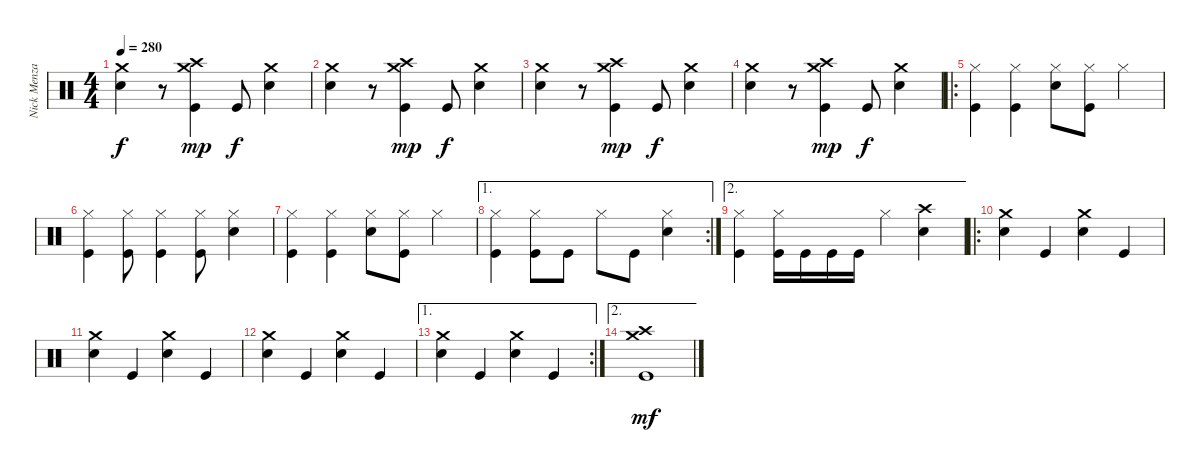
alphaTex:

\track ("Nick Menza" "Nick Menza") {instrument percussion}
\staff {score}
\articulation defaults
\ts (4 4)
\tempo 280
\clef neutral
\ks c
("Crash medium (hit)" "Snare (hit) 2").4{dy f} r.8 ("Crash high (hit)" "Crash medium (hit)" "Kick (hit)").4{dy mp} "Kick (hit)".8{dy f} ("Crash medium (hit)" "Snare (hit) 2").4 |
("Crash medium (hit)" "Snare (hit) 2").4 r.8 ("Crash high (hit)" "Crash medium (hit)" "Kick (hit)").4{dy mp} "Kick (hit)".8{dy f} ("Crash medium (hit)" "Snare (hit) 2").4 |
("Crash medium (hit)" "Snare (hit) 2").4 r.8 ("Crash high (hit)" "Crash medium (hit)" "Kick (hit)").4{dy mp} "Kick (hit)".8{dy f} ("Crash medium (hit)" "Snare (hit) 2").4 |
("Crash medium (hit)" "Snare (hit) 2").4 r.8 ("Crash high (hit)" "Crash medium (hit)" "Kick (hit)").4{dy mp} "Kick (hit)".8{dy f} ("Crash medium (hit)" "Snare (hit) 2").4 |
\ro
("Hi-Hat (closed)" "Kick (hit)").4 ("Hi-Hat (closed)" "Kick (hit)").4 ("Hi-Hat (closed)" "Snare (hit) 2").8 ("Hi-Hat (closed)" "Kick (hit)").8 "Hi-Hat (closed)".4 |
("Hi-Hat (closed)" "Kick (hit)").4 ("Hi-Hat (closed)" "Kick (hit)").8 ("Hi-Hat (closed)" "Kick (hit)").4 ("Hi-Hat (closed)" "Kick (hit)").8 ("Hi-Hat (closed)" "Snare (hit) 2").4 |
("Hi-Hat (closed)" "Kick (hit)").4 ("Hi-Hat (closed)" "Kick (hit)").4 ("Hi-Hat (closed)" "Snare (hit) 2").8 ("Hi-Hat (closed)" "Kick (hit)").8 "Hi-Hat (closed)".4 |
\ae 1
\rc 2
("Hi-Hat (closed)" "Kick (hit)").4 ("Hi-Hat (closed)" "Kick (hit)").8 "Kick (hit)".8 "Hi-Hat (closed)".8 "Kick (hit)".8 ("Hi-Hat (closed)" "Snare (hit) 2").4 |
\ae 2
("Hi-Hat (closed)" "Kick (hit)").4 ("Hi-Hat (closed)" "Kick (hit)").16 "Kick (hit)".16 "Kick (hit)".16 "Kick (hit)".16 "Hi-Hat (closed)".4 ("Crash high (hit)" "Snare (hit) 2").4 |
\ro
("Crash medium (hit)" "Snare (hit) 2").4 "Kick (hit)".4 ("Crash medium (hit)" "Snare (hit) 2").4 "Kick (hit)".4 |
("Crash medium (hit)" "Snare (hit) 2").4 "Kick (hit)".4 ("Crash medium (hit)" "Snare (hit) 2").4 "Kick (hit)".4 |
("Crash medium (hit)" "Snare (hit) 2").4 "Kick (hit)".4 ("Crash medium (hit)" "Snare (hit) 2").4 "Kick (hit)".4 |
\ae 1
\rc 2
("Crash medium (hit)" "Snare (hit) 2").4 "Kick (hit)".4 ("Crash medium (hit)" "Snare (hit) 2").4 "Kick (hit)".4 |
\ae 2
("Crash high (hit)" "Crash medium (hit)" "Kick (hit)").1{dy mf}
